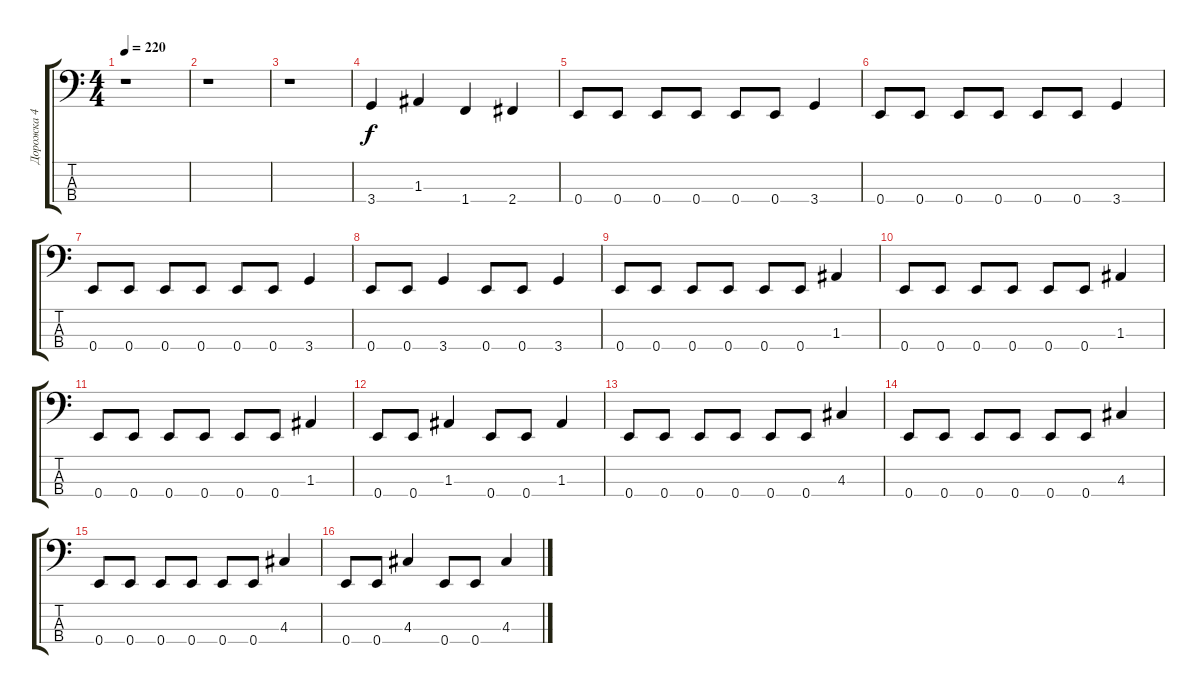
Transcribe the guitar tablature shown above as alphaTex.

\track ("Дорожка 4" "Дорожка 4") {instrument electricbassfinger}
\staff {score tabs}
\tuning (G2 D2 A1 E1) {hide}
\ts (4 4)
\tempo 220
\clef f4
\ks c
r.1{dy f instrument electricbassfinger} |
r.1 |
r.1 |
3.4.4 1.3.4 1.4.4 2.4.4 |
0.4.8 0.4.8 0.4.8 0.4.8 0.4.8 0.4.8 3.4.4 |
0.4.8 0.4.8 0.4.8 0.4.8 0.4.8 0.4.8 3.4.4 |
0.4.8 0.4.8 0.4.8 0.4.8 0.4.8 0.4.8 3.4.4 |
0.4.8 0.4.8 3.4.4 0.4.8 0.4.8 3.4.4 |
0.4.8 0.4.8 0.4.8 0.4.8 0.4.8 0.4.8 1.3.4 |
0.4.8 0.4.8 0.4.8 0.4.8 0.4.8 0.4.8 1.3.4 |
0.4.8 0.4.8 0.4.8 0.4.8 0.4.8 0.4.8 1.3.4 |
0.4.8 0.4.8 1.3.4 0.4.8 0.4.8 1.3.4 |
0.4.8 0.4.8 0.4.8 0.4.8 0.4.8 0.4.8 4.3.4 |
0.4.8 0.4.8 0.4.8 0.4.8 0.4.8 0.4.8 4.3.4 |
0.4.8 0.4.8 0.4.8 0.4.8 0.4.8 0.4.8 4.3.4 |
0.4.8 0.4.8 4.3.4 0.4.8 0.4.8 4.3.4
